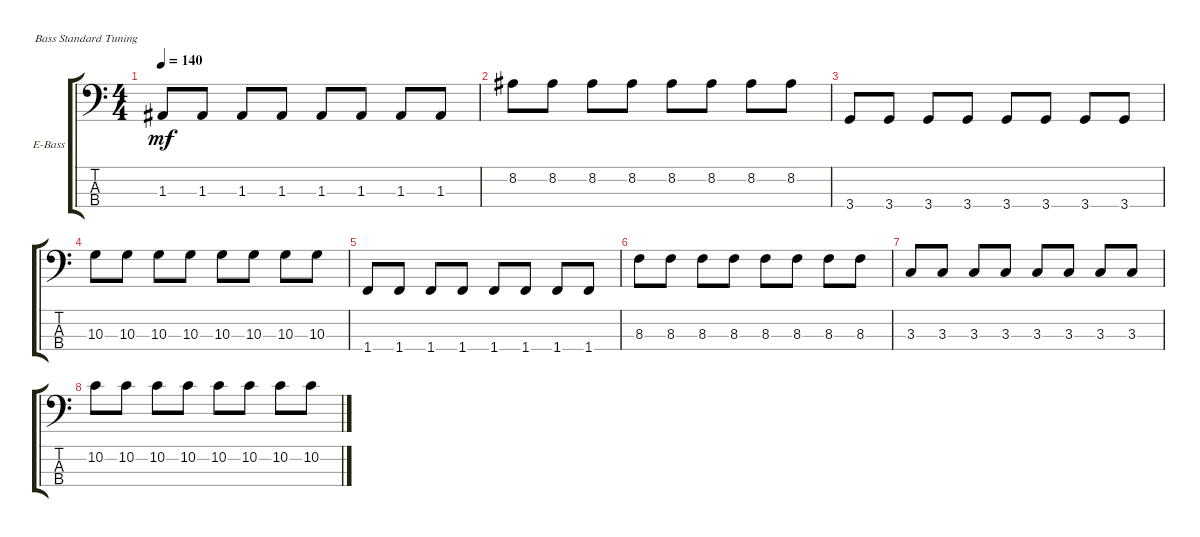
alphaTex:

\defaultSystemsLayout 4
\bracketExtendMode groupsimilarinstruments
\firstSystemTrackNameOrientation horizontal
\otherSystemsTrackNameOrientation horizontal
\track ("Electric Bass" "E-Bass") {instrument electricbassfinger}
\staff {score tabs}
\tuning (G2 D2 A1 E1)
\ts (4 4)
\tempo 140
\clef f4
\ks c
1.3.8{dy mf} 1.3.8 1.3.8 1.3.8 1.3.8 1.3.8 1.3.8 1.3.8 |
8.2.8 8.2.8 8.2.8 8.2.8 8.2.8 8.2.8 8.2.8 8.2.8 |
3.4.8 3.4.8 3.4.8 3.4.8 3.4.8 3.4.8 3.4.8 3.4.8 |
10.3.8 10.3.8 10.3.8 10.3.8 10.3.8 10.3.8 10.3.8 10.3.8 |
1.4.8 1.4.8 1.4.8 1.4.8 1.4.8 1.4.8 1.4.8 1.4.8 |
8.3.8 8.3.8 8.3.8 8.3.8 8.3.8 8.3.8 8.3.8 8.3.8 |
3.3.8 3.3.8 3.3.8 3.3.8 3.3.8 3.3.8 3.3.8 3.3.8 |
10.2.8 10.2.8 10.2.8 10.2.8 10.2.8 10.2.8 10.2.8 10.2.8
